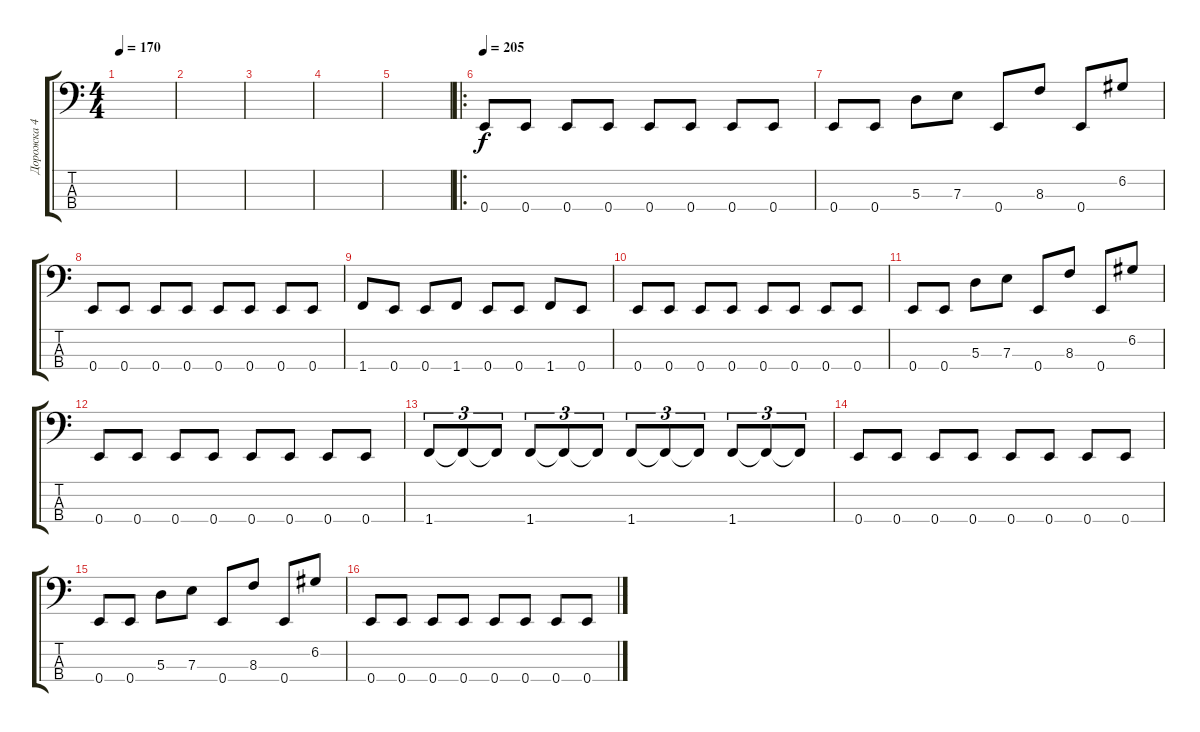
\track ("Дорожка 4" "Дорожка 4") {instrument electricbasspick}
\staff {score tabs}
\tuning (G2 D2 A1 E1) {hide}
\ts (4 4)
\tempo 170
\clef f4
\ks c
|
|
|
|
|
\ro
\tempo 205
0.4.8 0.4.8 0.4.8 0.4.8 0.4.8 0.4.8 0.4.8 0.4.8 |
0.4.8 0.4.8 5.3.8 7.3.8 0.4.8 8.3.8 0.4.8 6.2.8 |
0.4.8 0.4.8 0.4.8 0.4.8 0.4.8 0.4.8 0.4.8 0.4.8 |
1.4.8 0.4.8 0.4.8 1.4.8 0.4.8 0.4.8 1.4.8 0.4.8 |
0.4.8 0.4.8 0.4.8 0.4.8 0.4.8 0.4.8 0.4.8 0.4.8 |
0.4.8 0.4.8 5.3.8 7.3.8 0.4.8 8.3.8 0.4.8 6.2.8 |
0.4.8 0.4.8 0.4.8 0.4.8 0.4.8 0.4.8 0.4.8 0.4.8 |
1.4.8{tu (3 2)} 1.4{t}.8{tu (3 2)} 1.4{t}.8{tu (3 2)} 1.4.8{tu (3 2)} 1.4{t}.8{tu (3 2)} 1.4{t}.8{tu (3 2)} 1.4.8{tu (3 2)} 1.4{t}.8{tu (3 2)} 1.4{t}.8{tu (3 2)} 1.4.8{tu (3 2)} 1.4{t}.8{tu (3 2)} 1.4{t}.8{tu (3 2)} |
0.4.8 0.4.8 0.4.8 0.4.8 0.4.8 0.4.8 0.4.8 0.4.8 |
0.4.8 0.4.8 5.3.8 7.3.8 0.4.8 8.3.8 0.4.8 6.2.8 |
0.4.8 0.4.8 0.4.8 0.4.8 0.4.8 0.4.8 0.4.8 0.4.8
